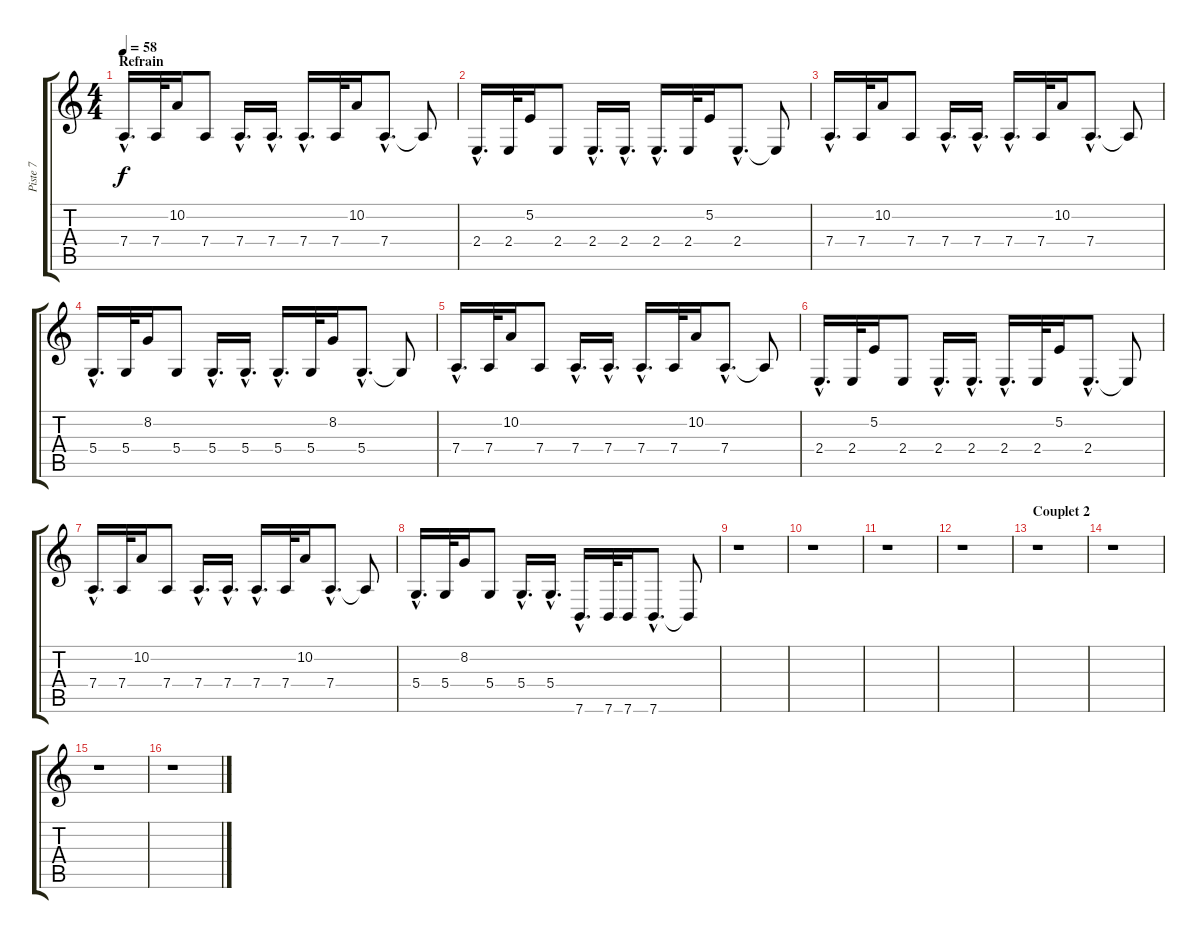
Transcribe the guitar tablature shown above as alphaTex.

\track ("Piste 7" "Piste 7") {instrument xylophone}
\staff {score tabs}
\tuning (E4 B3 G3 D3 A2 E2) {hide}
\ts (4 4)
\section ("" "Refrain")
\tempo 58
\clef g2
\ks c
7.4{hac}.16{d dy f volume 12} 7.4.32 10.2.16 7.4.8 7.4{hac}.16{d} 7.4{hac}.16{d} 7.4{hac}.16{d} 7.4.32 10.2.16 7.4{hac}.8{d} 7.4{t}.8 |
2.4{hac}.16{d} 2.4.32 5.2.16 2.4.8 2.4{hac}.16{d} 2.4{hac}.16{d} 2.4{hac}.16{d} 2.4.32 5.2.16 2.4{hac}.8{d} 2.4{t}.8 |
7.4{hac}.16{d} 7.4.32 10.2.16 7.4.8 7.4{hac}.16{d} 7.4{hac}.16{d} 7.4{hac}.16{d} 7.4.32 10.2.16 7.4{hac}.8{d} 7.4{t}.8 |
5.4{hac}.16{d} 5.4.32 8.2.16 5.4.8 5.4{hac}.16{d} 5.4{hac}.16{d} 5.4{hac}.16{d} 5.4.32 8.2.16 5.4{hac}.8{d} 5.4{t}.8 |
7.4{hac}.16{d} 7.4.32 10.2.16 7.4.8 7.4{hac}.16{d} 7.4{hac}.16{d} 7.4{hac}.16{d} 7.4.32 10.2.16 7.4{hac}.8{d} 7.4{t}.8 |
2.4{hac}.16{d} 2.4.32 5.2.16 2.4.8 2.4{hac}.16{d} 2.4{hac}.16{d} 2.4{hac}.16{d} 2.4.32 5.2.16 2.4{hac}.8{d} 2.4{t}.8 |
7.4{hac}.16{d} 7.4.32 10.2.16 7.4.8 7.4{hac}.16{d} 7.4{hac}.16{d} 7.4{hac}.16{d} 7.4.32 10.2.16 7.4{hac}.8{d} 7.4{t}.8 |
5.4{hac}.16{d} 5.4.32 8.2.16 5.4.8 5.4{hac}.16{d} 5.4{hac}.16{d} 7.6{hac}.16{d} 7.6.32 7.6.16 7.6{hac}.8{d} 7.6{t}.8 |
r.1 |
r.1 |
r.1 |
r.1 |
\section ("" "Couplet 2")
r.1 |
r.1 |
r.1 |
r.1
